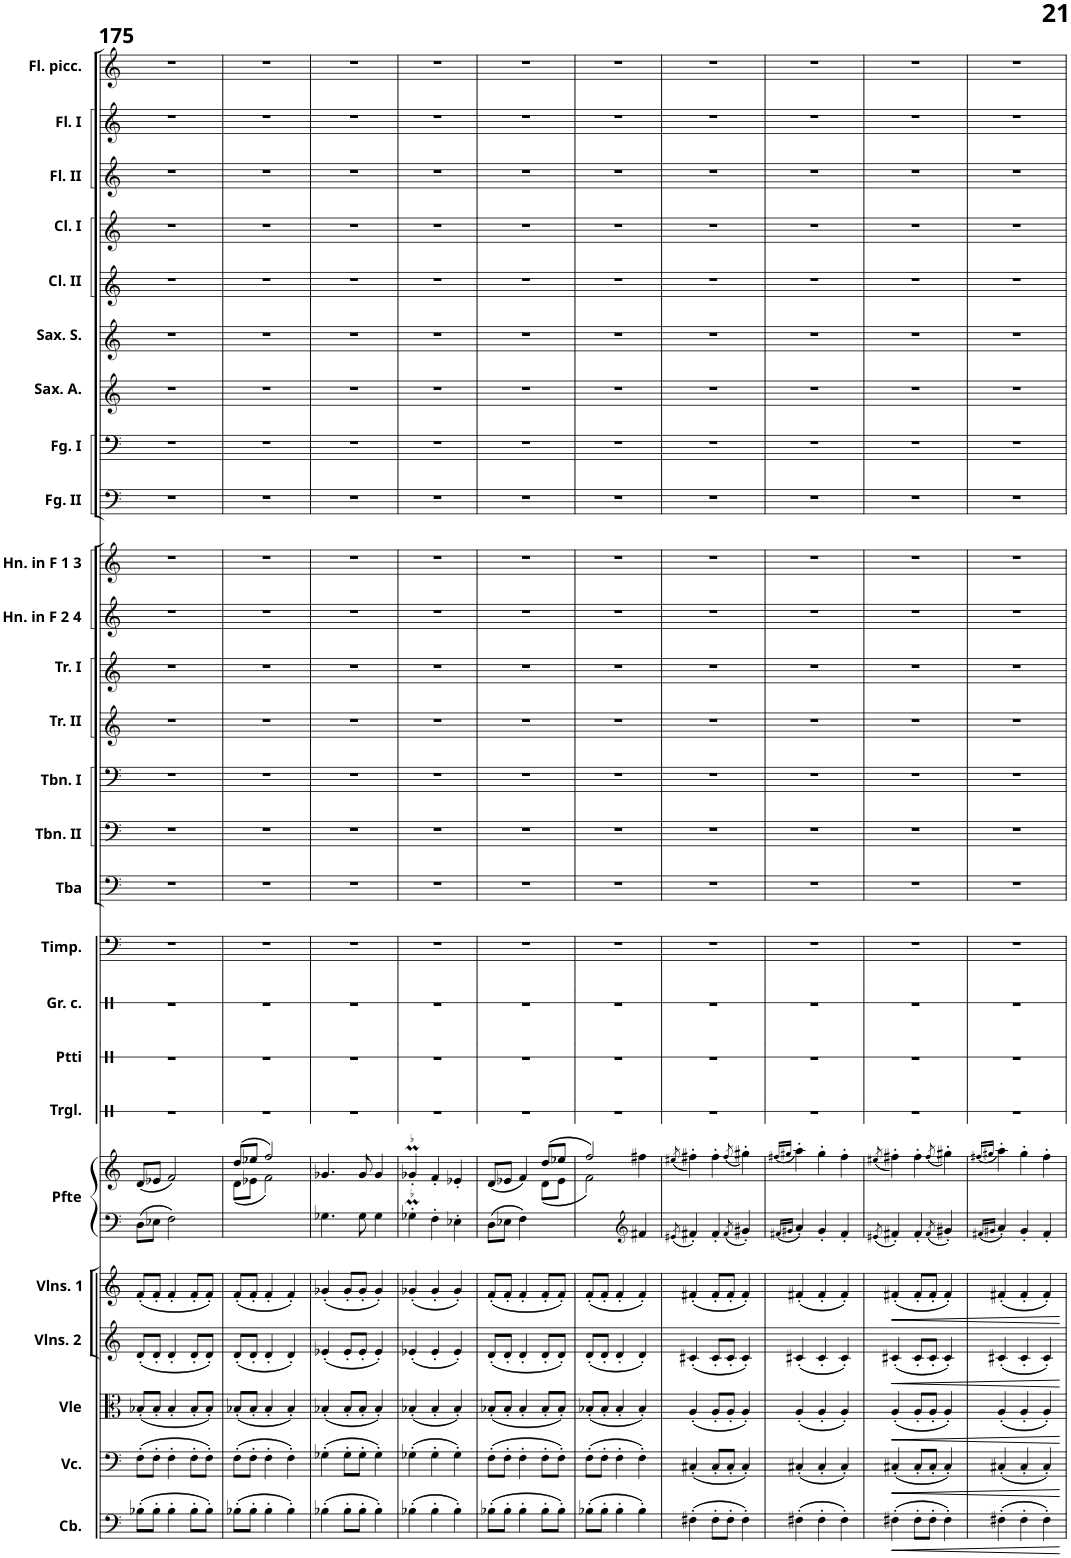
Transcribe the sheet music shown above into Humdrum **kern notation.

**kern	**dynam	**kern	**dynam	**kern	**dynam	**kern	**dynam	**kern	**dynam	**kern	**kern	**kern	**kern	**kern	**kern	**kern	**kern	**kern	**kern	**kern	**kern	**kern	**kern	**kern	**kern	**kern	**kern	**kern	**kern
*part24	*part24	*part23	*part23	*part22	*part22	*part21	*part21	*part20	*part20	*part19	*part19	*part18	*part17	*part16	*part15	*part14	*part13	*part12	*part11	*part10	*part9	*part8	*part7	*part6	*part5	*part4	*part3	*part2	*part1
*staff25	*staff25	*staff24	*staff24	*staff23	*staff23	*staff22	*staff22	*staff21	*staff21	*staff20	*staff19	*staff18	*staff17	*staff16	*staff15	*staff14	*staff13	*staff12	*staff11	*staff10	*staff9	*staff8	*staff7	*staff6	*staff5	*staff4	*staff3	*staff2	*staff1
*I"Contrabbassi	*	*I"Violoncelli	*	*I"Viole	*	*I"Violins 2	*	*I"Violins 1	*	*I"Pianoforte	*	*I"Grancassa	*I"Timpani	*I"Tuba	*I"Trombone 2	*I"Trombone 1	*I"Trumpet in Bb 1	*I"Trumpet in Bb 1	*I"Horn in F 2 &amp; 4	*I"Horn in F 1 &amp; 3	*I"Bassoon 2	*I"Bassoon 1	*I"Sassofono contralto	*I"Sassofono soprano	*I"Clarinet in Bb 2	*I"Clarinet in Bb 1	*I"Flute 2	*I"Flute 1	*I"Flauto piccolo
*I'Cb.	*	*I'Vc.	*	*I'Vle	*	*I'Vlns. 2	*	*I'Vlns. 1	*	*I'Pfte	*	*I'Gr. c.	*I'Timp.	*I'Tba	*	*	*	*I'Tr. I	*I'Hn. in F 2 4	*I'Hn. in F 1 3	*	*	*	*	*I'Cl. II	*I'Cl. I	*	*	*I'Fl. picc.
!!LO:PB:g=z
*clefF4	*	*clefF4	*	*clefC3	*	*clefG2	*	*clefG2	*	*clefF4	*clefG2	*clefX	*clefF4	*clefF4	*clefF4	*clefF4	*clefG2	*clefG2	*clefG2	*clefG2	*clefF4	*clefF4	*clefG2	*clefG2	*clefG2	*clefG2	*clefG2	*clefG2	*clefG2
*Trd7c12	*	*	*	*	*	*	*	*	*	*	*	*	*	*	*	*	*Trd1c2	*Trd1c2	*Trd4c7	*Trd4c7	*	*	*Trd5c9	*Trd1c2	*Trd1c2	*Trd1c2	*	*	*Trd-7c-12
*k[]	*	*k[]	*	*k[]	*	*k[]	*	*k[]	*	*k[]	*k[]	*k[]	*k[]	*k[]	*k[]	*k[]	*k[]	*k[]	*k[]	*k[]	*k[]	*k[]	*k[]	*k[]	*k[]	*k[]	*k[]	*k[]	*k[]
*M3/4	*	*M3/4	*	*M3/4	*	*M3/4	*	*M3/4	*	*M3/4	*M3/4	*M3/4	*M3/4	*M3/4	*M3/4	*M3/4	*M3/4	*M3/4	*M3/4	*M3/4	*M3/4	*M3/4	*M3/4	*M3/4	*M3/4	*M3/4	*M3/4	*M3/4	*M3/4
=175	=175	=175	=175	=175	=175	=175	=175	=175	=175	=175	=175	=175	=175	=175	=175	=175	=175	=175	=175	=175	=175	=175	=175	=175	=175	=175	=175	=175	=175
(8B-X'\L	.	(8F'\L	.	(8B-X'/L	.	(8d'/L	.	(8f'/L	.	8D\L	(8d/L	2.r	2.r	2.r	2.r	2.r	2.r	2.r	2.r	2.r	2.r	2.r	2.r	2.r	2.r	2.r	2.r	2.r	2.r
8B-'\J	.	8F'\J	.	8B-'/J	.	8d'/J	.	8f'/J	.	8E-X\J	8e-X/J	.	.	.	.	.	.	.	.	.	.	.	.	.	.	.	.	.	.
4B-'\	.	4F'\	.	4B-'/	.	4d'/	.	4f'/	.	2F\	2f/)	.	.	.	.	.	.	.	.	.	.	.	.	.	.	.	.	.	.
8B-'\L	.	8F'\L	.	8B-'/L	.	8d'/L	.	8f'/L	.	.	.	.	.	.	.	.	.	.	.	.	.	.	.	.	.	.	.	.	.
8B-'\J)	.	8F'\J)	.	8B-'/J)	.	8d'/J)	.	8f'/J)	.	.	.	.	.	.	.	.	.	.	.	.	.	.	.	.	.	.	.	.	.
=176	=176	=176	=176	=176	=176	=176	=176	=176	=176	=176	=176	=176	=176	=176	=176	=176	=176	=176	=176	=176	=176	=176	=176	=176	=176	=176	=176	=176	=176
*	*	*	*	*	*	*	*	*	*	*	*^	*	*	*	*	*	*	*	*	*	*	*	*	*	*	*	*	*	*
(8B-X'\L	.	(8F'\L	.	(8B-X'/L	.	(8d'/L	.	(8f'/L	.	2.ryy	(>8dd/L	(<8d\L	2.r	2.r	2.r	2.r	2.r	2.r	2.r	2.r	2.r	2.r	2.r	2.r	2.r	2.r	2.r	2.r	2.r	2.r
8B-'\J	.	8F'\J	.	8B-'/J	.	8d'/J	.	8f'/J	.	.	8ee-X/J	8e-X\J	.	.	.	.	.	.	.	.	.	.	.	.	.	.	.	.	.	.
4B-'\	.	4F'\	.	4B-'/	.	4d'/	.	4f'/	.	.	2ff/)	2f\)	.	.	.	.	.	.	.	.	.	.	.	.	.	.	.	.	.	.
4B-'\)	.	4F'\)	.	4B-'/)	.	4d'/)	.	4f'/)	.	.	.	.	.	.	.	.	.	.	.	.	.	.	.	.	.	.	.	.	.	.
*	*	*	*	*	*	*	*	*	*	*	*v	*v	*	*	*	*	*	*	*	*	*	*	*	*	*	*	*	*	*	*
=177	=177	=177	=177	=177	=177	=177	=177	=177	=177	=177	=177	=177	=177	=177	=177	=177	=177	=177	=177	=177	=177	=177	=177	=177	=177	=177	=177	=177	=177
(4B-X'\	.	(4G-X'\	.	(4B-X'/	.	(4e-X'/	.	(4g-X'/	.	4.G-X\	4.g-X/	2.r	2.r	2.r	2.r	2.r	2.r	2.r	2.r	2.r	2.r	2.r	2.r	2.r	2.r	2.r	2.r	2.r	2.r
8B-'\L	.	8G-'\L	.	8B-'/L	.	8e-'/L	.	8g-'/L	.	.	.	.	.	.	.	.	.	.	.	.	.	.	.	.	.	.	.	.	.
8B-'\J	.	8G-'\J	.	8B-'/J	.	8e-'/J	.	8g-'/J	.	8G-\	8g-/	.	.	.	.	.	.	.	.	.	.	.	.	.	.	.	.	.	.
4B-'\)	.	4G-'\)	.	4B-'/)	.	4e-'/)	.	4g-'/)	.	4G-\	4g-/	.	.	.	.	.	.	.	.	.	.	.	.	.	.	.	.	.	.
=178	=178	=178	=178	=178	=178	=178	=178	=178	=178	=178	=178	=178	=178	=178	=178	=178	=178	=178	=178	=178	=178	=178	=178	=178	=178	=178	=178	=178	=178
!	!	!	!	!	!	!	!	!	!	!LO:MOR:acc=-	!LO:MOR:acc=-	!	!	!	!	!	!	!	!	!	!	!	!	!	!	!	!	!	!
(4B-X'\	.	(4G-X'\	.	(4B-X'/	.	(4e-X'/	.	(4g-X'/	.	4G-XM'\	4g-XM'/	2.r	2.r	2.r	2.r	2.r	2.r	2.r	2.r	2.r	2.r	2.r	2.r	2.r	2.r	2.r	2.r	2.r	2.r
4B-'\	.	4G-'\	.	4B-'/	.	4e-'/	.	4g-'/	.	4F'\	4f'/	.	.	.	.	.	.	.	.	.	.	.	.	.	.	.	.	.	.
4B-'\)	.	4G-'\)	.	4B-'/)	.	4e-'/)	.	4g-'/)	.	4E-X'\	4e-X'/	.	.	.	.	.	.	.	.	.	.	.	.	.	.	.	.	.	.
=179	=179	=179	=179	=179	=179	=179	=179	=179	=179	=179	=179	=179	=179	=179	=179	=179	=179	=179	=179	=179	=179	=179	=179	=179	=179	=179	=179	=179	=179
*	*	*	*	*	*	*	*	*	*	*	*^	*	*	*	*	*	*	*	*	*	*	*	*	*	*	*	*	*	*
(8B-X'\L	.	(8F'\L	.	(8B-X'/L	.	(8d'/L	.	(8f'/L	.	8D\L	(8d/L	2ryy	2.r	2.r	2.r	2.r	2.r	2.r	2.r	2.r	2.r	2.r	2.r	2.r	2.r	2.r	2.r	2.r	2.r	2.r
8B-'\J	.	8F'\J	.	8B-'/J	.	8d'/J	.	8f'/J	.	8E-X\J	8e-X/J	.	.	.	.	.	.	.	.	.	.	.	.	.	.	.	.	.	.	.
4B-'\	.	4F'\	.	4B-'/	.	4d'/	.	4f'/	.	4F\	4f/)	.	.	.	.	.	.	.	.	.	.	.	.	.	.	.	.	.	.	.
8B-'\L	.	8F'\L	.	8B-'/L	.	8d'/L	.	8f'/L	.	4ryy	(>8dd/L	(<8d\L	.	.	.	.	.	.	.	.	.	.	.	.	.	.	.	.	.	.
8B-'\J)	.	8F'\J)	.	8B-'/J)	.	8d'/J)	.	8f'/J)	.	.	8ee-X/J	8e-\J	.	.	.	.	.	.	.	.	.	.	.	.	.	.	.	.	.	.
=180	=180	=180	=180	=180	=180	=180	=180	=180	=180	=180	=180	=180	=180	=180	=180	=180	=180	=180	=180	=180	=180	=180	=180	=180	=180	=180	=180	=180	=180	=180
(8B-X'\L	.	(8F'\L	.	(8B-X'/L	.	(8d'/L	.	(8f'/L	.	2ryy	2ff/)	2f\)	2.r	2.r	2.r	2.r	2.r	2.r	2.r	2.r	2.r	2.r	2.r	2.r	2.r	2.r	2.r	2.r	2.r	2.r
8B-'\J	.	8F'\J	.	8B-'/J	.	8d'/J	.	8f'/J	.	.	.	.	.	.	.	.	.	.	.	.	.	.	.	.	.	.	.	.	.	.
4B-'\	.	4F'\	.	4B-'/	.	4d'/	.	4f'/	.	.	.	.	.	.	.	.	.	.	.	.	.	.	.	.	.	.	.	.	.	.
*	*	*	*	*	*	*	*	*	*	*clefG2	*	*	*	*	*	*	*	*	*	*	*	*	*	*	*	*	*	*	*	*
4B-'\)	.	4F'\)	.	4B-'/)	.	4d'/)	.	4f'/)	.	4f#X/	4ff#X\	4ryy	.	.	.	.	.	.	.	.	.	.	.	.	.	.	.	.	.	.
*	*	*	*	*	*	*	*	*	*	*	*v	*v	*	*	*	*	*	*	*	*	*	*	*	*	*	*	*	*	*	*
=181	=181	=181	=181	=181	=181	=181	=181	=181	=181	=181	=181	=181	=181	=181	=181	=181	=181	=181	=181	=181	=181	=181	=181	=181	=181	=181	=181	=181	=181
.	.	.	.	.	.	.	.	.	.	8qe#X/	(8qee#X/	.	.	.	.	.	.	.	.	.	.	.	.	.	.	.	.	.	.
(4F#X'\	.	(4C#X'/	.	(4A'/	.	(4c#X'/	.	(4f#X'/	.	4f#X'/	4ff#X'>\)	2.r	2.r	2.r	2.r	2.r	2.r	2.r	2.r	2.r	2.r	2.r	2.r	2.r	2.r	2.r	2.r	2.r	2.r
8F#'\L	.	8C#'/L	.	8A'/L	.	8c#'/L	.	8f#'/L	.	4f#'/	4ff#'>\	.	.	.	.	.	.	.	.	.	.	.	.	.	.	.	.	.	.
8F#'\J	.	8C#'/J	.	8A'/J	.	8c#'/J	.	8f#'/J	.	.	.	.	.	.	.	.	.	.	.	.	.	.	.	.	.	.	.	.	.
.	.	.	.	.	.	.	.	.	.	8qf#/	(8qff#/	.	.	.	.	.	.	.	.	.	.	.	.	.	.	.	.	.	.
4F#'\)	.	4C#'/)	.	4A'/)	.	4c#'/)	.	4f#'/)	.	4g#X'/	4gg#X'>\)	.	.	.	.	.	.	.	.	.	.	.	.	.	.	.	.	.	.
=182	=182	=182	=182	=182	=182	=182	=182	=182	=182	=182	=182	=182	=182	=182	=182	=182	=182	=182	=182	=182	=182	=182	=182	=182	=182	=182	=182	=182	=182
.	.	.	.	.	.	.	.	.	.	16qf#X/LL	(16qff#X/LL	.	.	.	.	.	.	.	.	.	.	.	.	.	.	.	.	.	.
.	.	.	.	.	.	.	.	.	.	16qg#X/JJ	16qgg#X/JJ)	.	.	.	.	.	.	.	.	.	.	.	.	.	.	.	.	.	.
(4F#X'\	.	(4C#X'/	.	(4A'/	.	(4c#X'/	.	(4f#X'/	.	4a'/	4aa'>\	2.r	2.r	2.r	2.r	2.r	2.r	2.r	2.r	2.r	2.r	2.r	2.r	2.r	2.r	2.r	2.r	2.r	2.r
4F#'\	.	4C#'/	.	4A'/	.	4c#'/	.	4f#'/	.	4g#'/	4gg#'>\	.	.	.	.	.	.	.	.	.	.	.	.	.	.	.	.	.	.
4F#'\)	.	4C#'/)	.	4A'/)	.	4c#'/)	.	4f#'/)	.	4f#'/	4ff#'>\	.	.	.	.	.	.	.	.	.	.	.	.	.	.	.	.	.	.
=183	=183	=183	=183	=183	=183	=183	=183	=183	=183	=183	=183	=183	=183	=183	=183	=183	=183	=183	=183	=183	=183	=183	=183	=183	=183	=183	=183	=183	=183
.	.	.	.	.	.	.	.	.	.	8qe#X/	(8qee#X/	.	.	.	.	.	.	.	.	.	.	.	.	.	.	.	.	.	.
!	!LO:HP:b	!	!LO:HP:b	!	!LO:HP:b	!	!LO:HP:b	!	!LO:HP:b	!	!	!	!	!	!	!	!	!	!	!	!	!	!	!	!	!	!	!	!
(4F#X'\	<	(4C#X'/	<	(4A'/	<	(4c#X'/	<	(4f#X'/	<	4f#X'/	4ff#X'>\)	2.r	2.r	2.r	2.r	2.r	2.r	2.r	2.r	2.r	2.r	2.r	2.r	2.r	2.r	2.r	2.r	2.r	2.r
8F#'\L	.	8C#'/L	.	8A'/L	.	8c#'/L	.	8f#'/L	.	4f#'/	4ff#'>\	.	.	.	.	.	.	.	.	.	.	.	.	.	.	.	.	.	.
8F#'\J	.	8C#'/J	.	8A'/J	.	8c#'/J	.	8f#'/J	.	.	.	.	.	.	.	.	.	.	.	.	.	.	.	.	.	.	.	.	.
.	.	.	.	.	.	.	.	.	.	8qf#/	(8qff#/	.	.	.	.	.	.	.	.	.	.	.	.	.	.	.	.	.	.
4F#'\)	.	4C#'/)	.	4A'/)	.	4c#'/)	.	4f#'/)	.	4g#X'/	4gg#X'>\)	.	.	.	.	.	.	.	.	.	.	.	.	.	.	.	.	.	.
=184	=184	=184	=184	=184	=184	=184	=184	=184	=184	=184	=184	=184	=184	=184	=184	=184	=184	=184	=184	=184	=184	=184	=184	=184	=184	=184	=184	=184	=184
.	.	.	.	.	.	.	.	.	.	16qf#X/LL	(16qff#X/LL	.	.	.	.	.	.	.	.	.	.	.	.	.	.	.	.	.	.
.	.	.	.	.	.	.	.	.	.	16qg#X/JJ	16qgg#X/JJ)	.	.	.	.	.	.	.	.	.	.	.	.	.	.	.	.	.	.
(4F#X'\	.	(4C#X'/	.	(4A'/	.	(4c#X'/	.	(4f#X'/	.	4a'/	4aa'>\	2.r	2.r	2.r	2.r	2.r	2.r	2.r	2.r	2.r	2.r	2.r	2.r	2.r	2.r	2.r	2.r	2.r	2.r
4F#'\	.	4C#'/	.	4A'/	.	4c#'/	.	4f#'/	.	4g#'/	4gg#'>\	.	.	.	.	.	.	.	.	.	.	.	.	.	.	.	.	.	.
4F#'\)	.	4C#'/)	.	4A'/)	.	4c#'/)	.	4f#'/)	.	4f#'/	4ff#'>\	.	.	.	.	.	.	.	.	.	.	.	.	.	.	.	.	.	.
.	[	.	[	.	[	.	[	.	[	.	.	.	.	.	.	.	.	.	.	.	.	.	.	.	.	.	.	.	.
=	=	=	=	=	=	=	=	=	=	=	=	=	=	=	=	=	=	=	=	=	=	=	=	=	=	=	=	=	=
*-	*-	*-	*-	*-	*-	*-	*-	*-	*-	*-	*-	*-	*-	*-	*-	*-	*-	*-	*-	*-	*-	*-	*-	*-	*-	*-	*-	*-	*-
